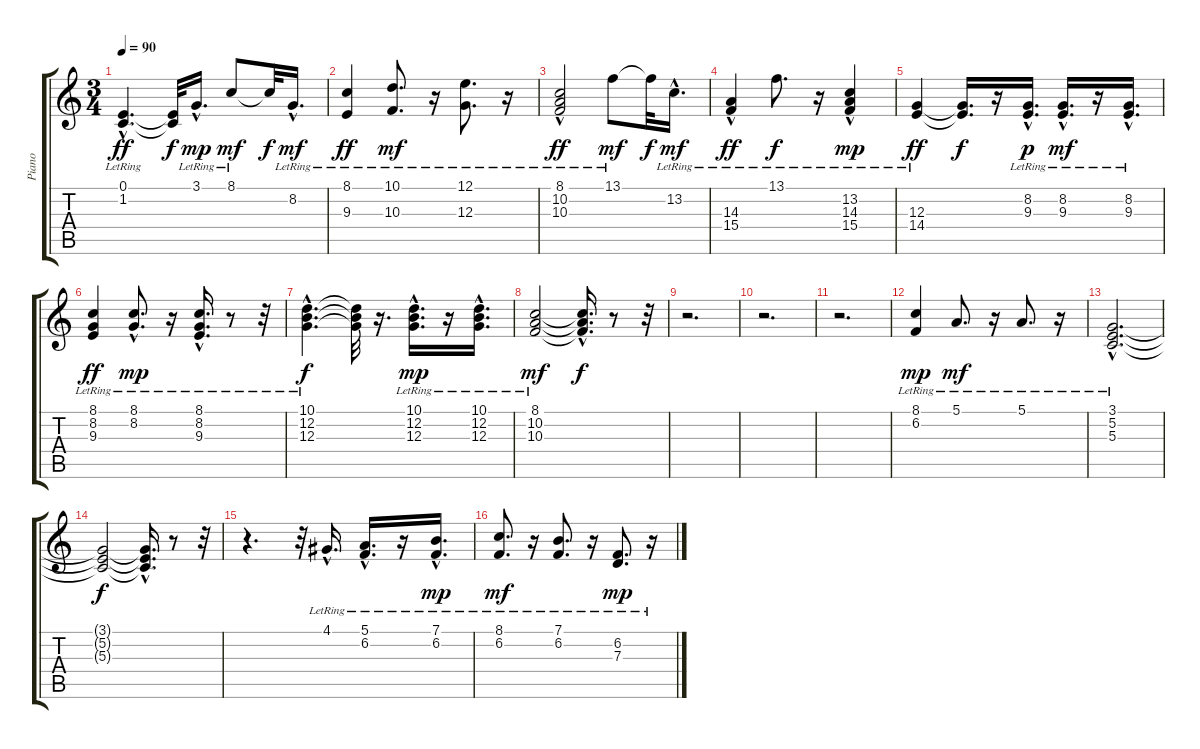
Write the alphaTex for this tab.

\track ("Piano" "Piano") {instrument acousticgrandpiano}
\staff {score tabs}
\tuning (E4 B3 G3 D3 A2 E2) {hide}
\ts (3 4)
\tempo 90
\clef g2
\ks c
(0.1{hac lr} 1.2{hac lr}).4{d dy ff instrument acousticgrandpiano} (0.1{t} 1.2{t}).32{dy f} 3.1{hac lr}.16{d dy mp} 8.1{lr}.8{dy mf} 8.1{t}.32{dy f} 8.2{hac lr}.16{d dy mf} |
(8.1{lr} 9.3{lr}).4{dy ff} (10.1{lr} 10.3{lr}).8{d dy mf} r.16 (12.1{lr} 12.3{lr}).8{d} r.16 |
(8.1{lr} 10.2{lr} 10.3{hac lr}).2{dy ff} 13.1{lr}.8{dy mf} 13.1{t}.32{dy f} 13.2{hac lr}.16{d dy mf} |
(14.3{lr} 15.4{hac lr}).4{dy ff} 13.1{lr}.8{d dy f} r.16 (13.2{lr} 14.3{hac lr} 15.4{hac lr}).4{dy mp} |
(12.3{lr} 14.4{lr}).4{dy ff} (12.3{t} 14.4{t}).16{d dy f} r.16 (8.2{hac lr} 9.3{hac lr}).16{d dy p} (8.2{hac lr} 9.3{hac lr}).16{d dy mf} r.16 (8.2{hac lr} 9.3{hac lr}).16{d} |
(8.1{lr} 8.2{lr} 9.3{lr}).4{dy ff} (8.1{lr} 8.2{hac lr}).8{d dy mp} r.16 (8.1{hac lr} 8.2{hac lr} 9.3{hac lr}).16{d} r.8 r.32 |
(10.1{hac lr} 12.2{hac lr} 12.3{hac lr}).4{d dy f} (10.1{t} 12.2{t} 12.3{t}).32 r.16{d} (10.1{hac lr} 12.2{hac lr} 12.3{hac lr}).16{d dy mp} r.16 (10.1{hac lr} 12.2{hac lr} 12.3{hac lr}).16{d} |
(8.1{lr} 10.2{lr} 10.3{lr}).2{dy mf} (8.1{hac t} 10.2{hac t} 10.3{hac t}).16{d dy f} r.8 r.32 |
r.2{d volume 5} |
r.2{d} |
r.2{d} |
(8.1{lr} 6.2{lr}).4{dy mp} 5.1{lr}.8{d dy mf} r.16 5.1{lr}.8{d} r.16 |
(3.1{hac lr} 5.2{hac lr} 5.3{hac lr}).2{d} |
(3.1{t} 5.2{t} 5.3{t}).2{dy f} (3.1{hac t} 5.2{hac t} 5.3{hac t}).16{d} r.8 r.32 |
r.4{d} r.32 4.1{hac lr}.16{d} (5.1{hac lr} 6.2{hac lr}).16{d} r.16 (7.1{hac lr} 6.2{hac lr}).16{d dy mp} |
(8.1{lr} 6.2{lr}).8{d dy mf} r.16 (7.1{lr} 6.2{lr}).8{d} r.16 (6.2{lr} 7.3{lr}).8{d dy mp} r.16
